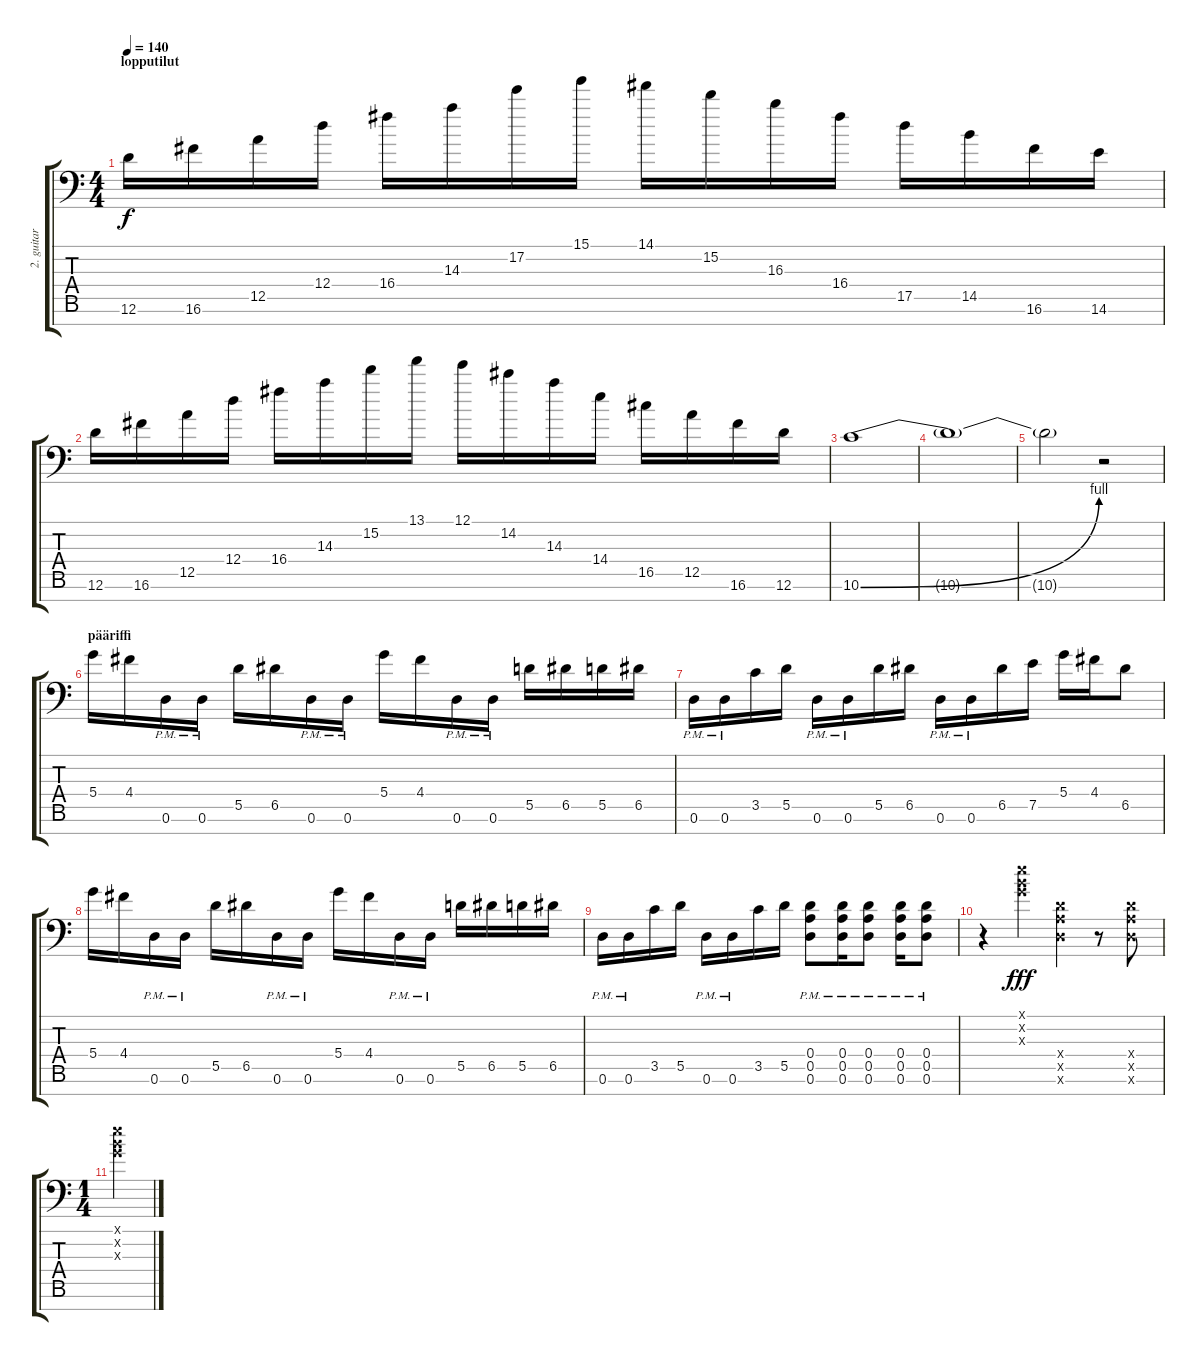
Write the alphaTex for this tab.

\track ("2. guitar" "2. guitar") {instrument distortionguitar}
\staff {score tabs}
\tuning (E4 B3 G3 D3 A2 D2 A1) {hide}
\ts (4 4)
\section ("" "lopputilut")
\tempo 140
\clef f4
\ks c
12.6.16{dy f} 16.6.16 12.5.16 12.4.16 16.4.16 14.3.16 17.2.16 15.1.16 14.1.16 15.2.16 16.3.16 16.4.16 17.5.16 14.5.16 16.6.16 14.6.16 |
12.6.16 16.6.16 12.5.16 12.4.16 16.4.16 14.3.16 15.2.16 13.1.16 12.1.16 14.2.16 14.3.16 14.4.16 16.5.16 12.5.16 16.6.16 12.6.16 |
10.6{be (bend 0 0 60 4)}.1{volume 0} |
10.6{t}.1 |
10.6{t}.2 r.2 |
\section ("" "pääriffi")
5.4.16{volume 13} 4.4.16 0.6{pm}.16 0.6{pm}.16 5.5.16 6.5.16 0.6{pm}.16 0.6{pm}.16 5.4.16 4.4.16 0.6{pm}.16 0.6{pm}.16 5.5.16 6.5.16 5.5.16 6.5.16 |
0.6{pm}.16 0.6{pm}.16 3.5.16 5.5.16 0.6{pm}.16 0.6{pm}.16 5.5.16 6.5.16 0.6{pm}.16 0.6{pm}.16 6.5.16 7.5.16 5.4.16 4.4.16 6.5.8 |
5.4.16 4.4.16 0.6{pm}.16 0.6{pm}.16 5.5.16 6.5.16 0.6{pm}.16 0.6{pm}.16 5.4.16 4.4.16 0.6{pm}.16 0.6{pm}.16 5.5.16 6.5.16 5.5.16 6.5.16 |
0.6{pm}.16 0.6{pm}.16 3.5.16 5.5.16 0.6{pm}.16 0.6{pm}.16 3.5.16 5.5.16 (0.4{pm} 0.5{pm} 0.6{pm}).8 (0.4{pm} 0.5{pm} 0.6{pm}).16 (0.4{pm} 0.5{pm} 0.6{pm}).8 (0.4{pm} 0.5{pm} 0.6{pm}).16 (0.4{pm} 0.5{pm} 0.6{pm}).8 |
r.4 (0.1{x} 0.2{x} 0.3{x}).4{dy fff} (0.4{x} 0.5{x} 0.6{x}).4 r.8 (0.4{x} 0.5{x} 0.6{x}).8 |
\ts (1 4)
(0.1{x} 0.2{x} 0.3{x}).4
